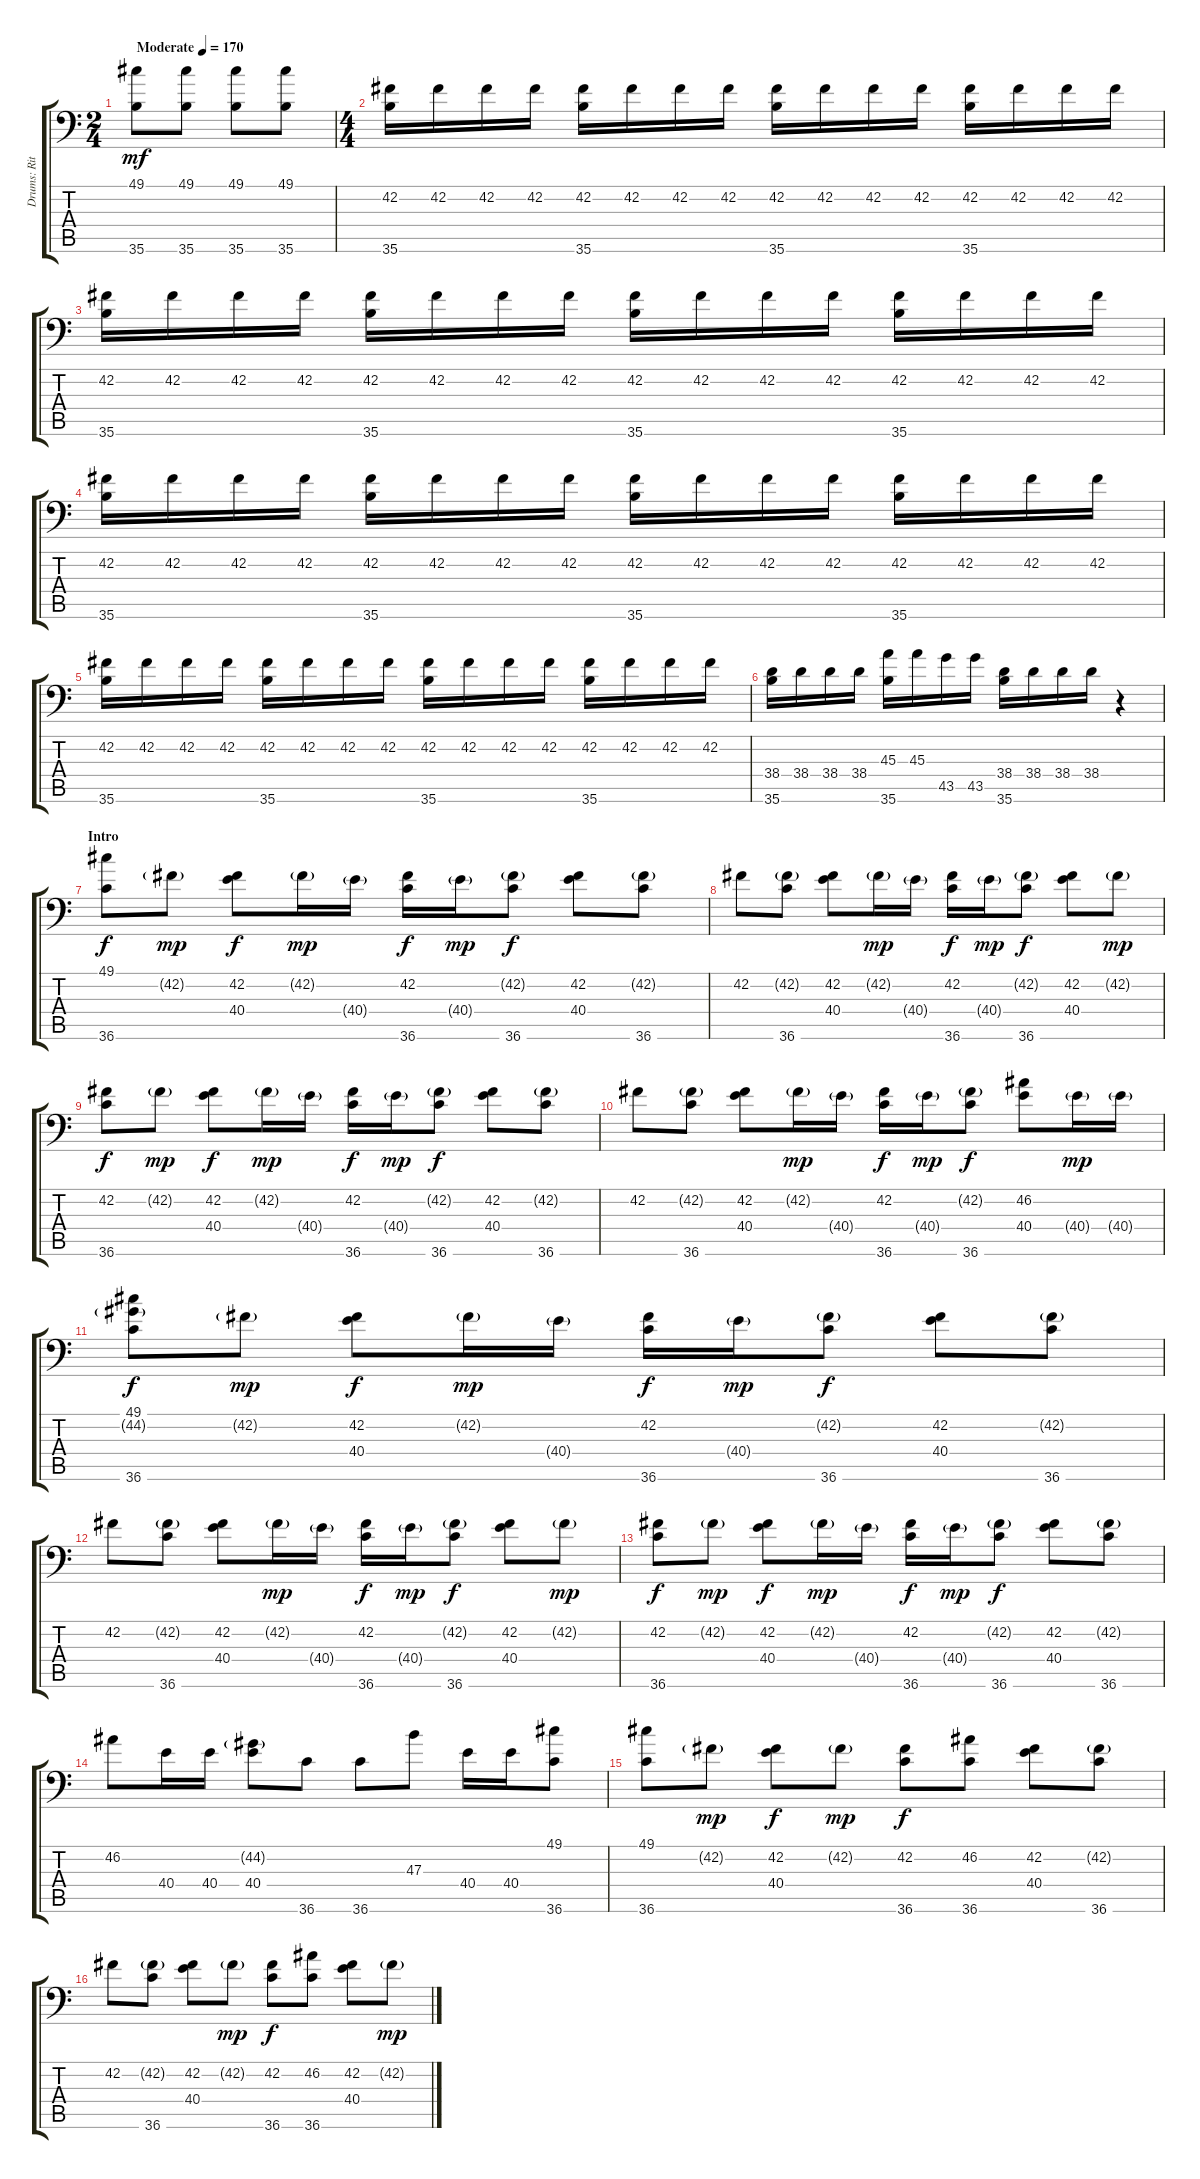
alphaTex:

\track ("Drums: Ritsu Tainaka" "Drums: Rit") {instrument acousticgrandpiano}
\staff {score tabs}
\tuning (C-1 C-1 C-1 C-1 C-1 C-1) {hide}
\ts (2 4)
\tempo (170 "Moderate")
\clef f4
\ks c
(49.1 35.6).8{dy mf instrument acousticgrandpiano} (49.1 35.6).8 (49.1 35.6).8 (49.1 35.6).8 |
\ts (4 4)
(42.2 35.6).16 42.2.16 42.2.16 42.2.16 (42.2 35.6).16 42.2.16 42.2.16 42.2.16 (42.2 35.6).16 42.2.16 42.2.16 42.2.16 (42.2 35.6).16 42.2.16 42.2.16 42.2.16 |
(42.2 35.6).16 42.2.16 42.2.16 42.2.16 (42.2 35.6).16 42.2.16 42.2.16 42.2.16 (42.2 35.6).16 42.2.16 42.2.16 42.2.16 (42.2 35.6).16 42.2.16 42.2.16 42.2.16 |
(42.2 35.6).16 42.2.16 42.2.16 42.2.16 (42.2 35.6).16 42.2.16 42.2.16 42.2.16 (42.2 35.6).16 42.2.16 42.2.16 42.2.16 (42.2 35.6).16 42.2.16 42.2.16 42.2.16 |
(42.2 35.6).16 42.2.16 42.2.16 42.2.16 (42.2 35.6).16 42.2.16 42.2.16 42.2.16 (42.2 35.6).16 42.2.16 42.2.16 42.2.16 (42.2 35.6).16 42.2.16 42.2.16 42.2.16 |
(38.4 35.6).16 38.4.16 38.4.16 38.4.16 (45.3 35.6).16 45.3.16 43.5.16 43.5.16 (38.4 35.6).16 38.4.16 38.4.16 38.4.16 r.4 |
\section ("" "Intro")
(49.1 36.6).8{dy f} 42.2{g}.8{dy mp} (42.2 40.4).8{dy f} 42.2{g}.16{dy mp} 40.4{g}.16 (42.2 36.6).16{dy f} 40.4{g}.16{dy mp} (42.2{g} 36.6).8{dy f} (42.2 40.4).8 (42.2{g} 36.6).8 |
42.2.8 (42.2{g} 36.6).8 (42.2 40.4).8 42.2{g}.16{dy mp} 40.4{g}.16 (42.2 36.6).16{dy f} 40.4{g}.16{dy mp} (42.2{g} 36.6).8{dy f} (42.2 40.4).8 42.2{g}.8{dy mp} |
(42.2 36.6).8{dy f} 42.2{g}.8{dy mp} (42.2 40.4).8{dy f} 42.2{g}.16{dy mp} 40.4{g}.16 (42.2 36.6).16{dy f} 40.4{g}.16{dy mp} (42.2{g} 36.6).8{dy f} (42.2 40.4).8 (42.2{g} 36.6).8 |
42.2.8 (42.2{g} 36.6).8 (42.2 40.4).8 42.2{g}.16{dy mp} 40.4{g}.16 (42.2 36.6).16{dy f} 40.4{g}.16{dy mp} (42.2{g} 36.6).8{dy f} (46.2 40.4).8 40.4{g}.16{dy mp} 40.4{g}.16 |
(49.1 44.2{g} 36.6).8{dy f} 42.2{g}.8{dy mp} (42.2 40.4).8{dy f} 42.2{g}.16{dy mp} 40.4{g}.16 (42.2 36.6).16{dy f} 40.4{g}.16{dy mp} (42.2{g} 36.6).8{dy f} (42.2 40.4).8 (42.2{g} 36.6).8 |
42.2.8 (42.2{g} 36.6).8 (42.2 40.4).8 42.2{g}.16{dy mp} 40.4{g}.16 (42.2 36.6).16{dy f} 40.4{g}.16{dy mp} (42.2{g} 36.6).8{dy f} (42.2 40.4).8 42.2{g}.8{dy mp} |
(42.2 36.6).8{dy f} 42.2{g}.8{dy mp} (42.2 40.4).8{dy f} 42.2{g}.16{dy mp} 40.4{g}.16 (42.2 36.6).16{dy f} 40.4{g}.16{dy mp} (42.2{g} 36.6).8{dy f} (42.2 40.4).8 (42.2{g} 36.6).8 |
46.2.8 40.4.16 40.4.16 (44.2{g} 40.4).8 36.6.8 36.6.8 47.3.8 40.4.16 40.4.16 (49.1 36.6).8 |
(49.1 36.6).8 42.2{g}.8{dy mp} (42.2 40.4).8{dy f} 42.2{g}.8{dy mp} (42.2 36.6).8{dy f} (46.2 36.6).8 (42.2 40.4).8 (42.2{g} 36.6).8 |
42.2.8 (42.2{g} 36.6).8 (42.2 40.4).8 42.2{g}.8{dy mp} (42.2 36.6).8{dy f} (46.2 36.6).8 (42.2 40.4).8 42.2{g}.8{dy mp}
